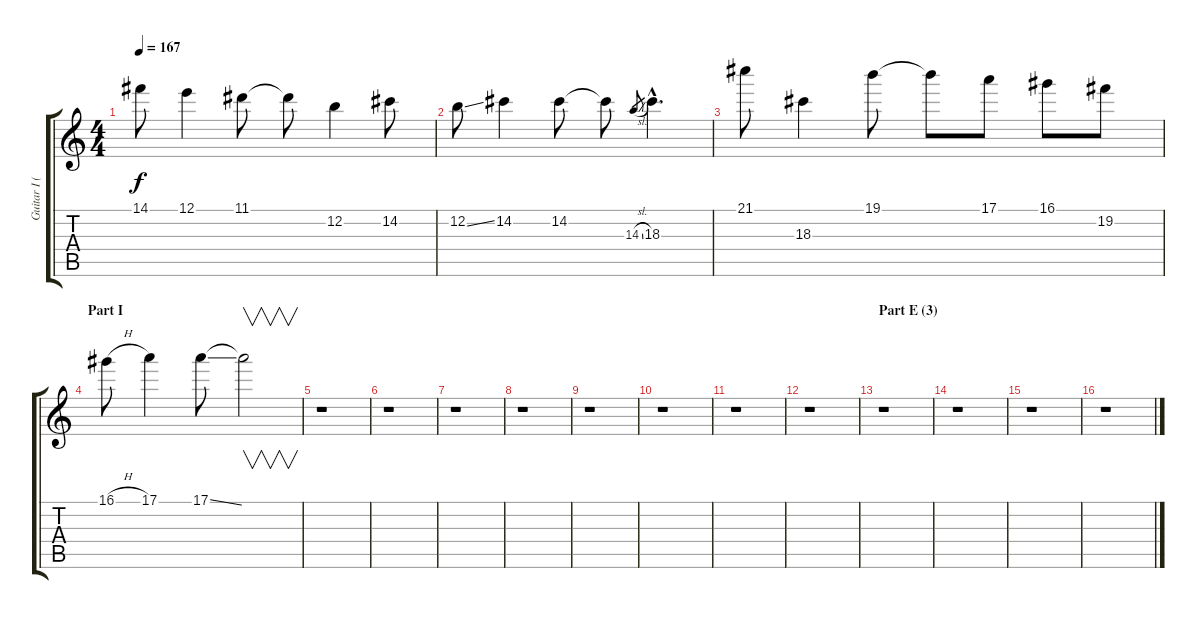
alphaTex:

\track ("Guitar I (Ken)" "Guitar I (") {instrument electricguitarclean}
\staff {score tabs}
\tuning (E4 B3 G3 D3 A2 E2) {hide}
\ts (4 4)
\tempo 167
\clef g2
\ks c
14.1{t}.8{dy f} 12.1.4 11.1.8 11.1{t}.8 12.2.4 14.2.8 |
12.2{ss}.8 14.2.4 14.2.8 14.2{t}.8 14.3{sl}.8{gr} 18.3{hac}.4{d} |
21.1.8 18.3.4 19.1.8 19.1{t}.8 17.1.8 16.1.8 19.2.8 |
\section ("" "Part I")
16.1{h}.8 17.1.4 17.1{ss}.8 17.1{t}.2{v} |
r.1 |
r.1 |
r.1 |
r.1 |
r.1 |
r.1 |
r.1 |
r.1 |
\section ("" "Part E (3)")
r.1 |
r.1 |
r.1 |
r.1
